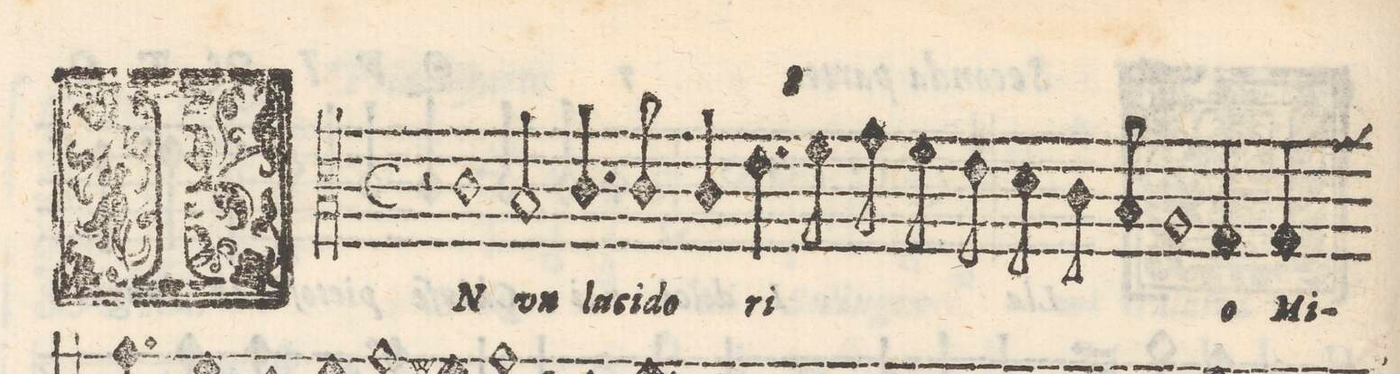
**kern	**text
*I"QVINTO	*
*clefC3	*
*k[]	*
*met(c)	*
*M4/4	*
2r	.
1c\	In
=2-	=2-
.	un
2B/	lu-
=3-	=3-
4.c/	-ci-
8c/	-do-
4c/	-ri-
4.e\	.
=4-	=4-
8f\	.
8g\	.
8f\	.
8e\	.
8d\	.
8c\	.
8B/	.
=5-	=5-
1A	.
=6-	=6-
4G/	-o
4G/	Mi-
*-	*-
